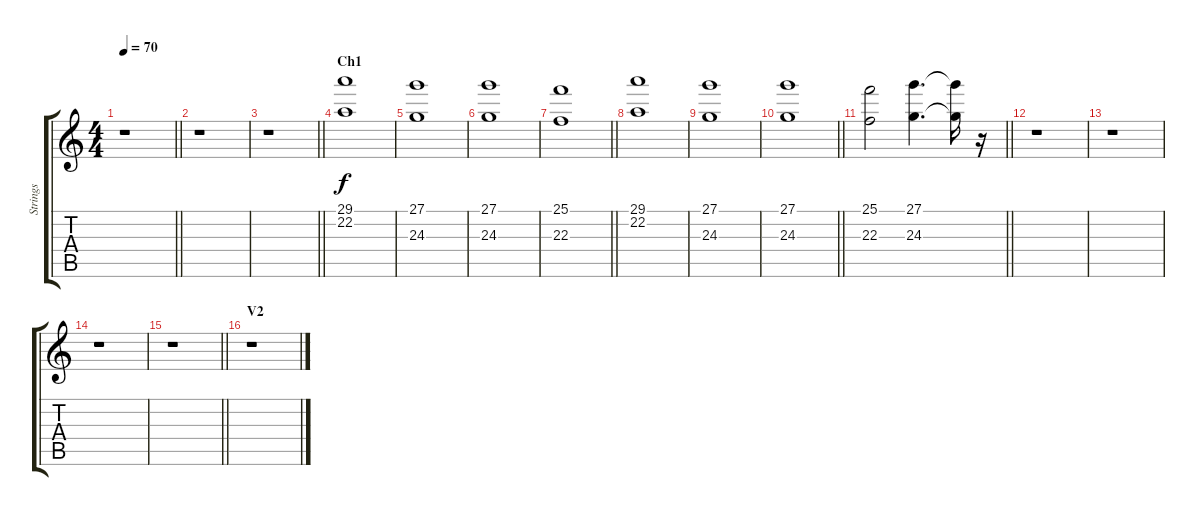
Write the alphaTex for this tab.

\track ("Strings" "Strings") {instrument stringensemble1}
\staff {score tabs}
\tuning (E4 B3 G3 D3 A2 E2) {hide}
\ts (4 4)
\tempo 70
\clef g2
\barLineRight lightlight
\ks c
r.1{dy f} |
\section ("" "")
r.1 |
\barLineRight lightlight
r.1 |
\section ("" "Ch1")
(29.1 22.2).1 |
(27.1 24.3).1 |
(27.1 24.3).1 |
\barLineRight lightlight
(25.1 22.3).1 |
(29.1 22.2).1 |
(27.1 24.3).1 |
\barLineRight lightlight
(27.1 24.3).1 |
\section ("" "")
\barLineRight lightlight
(25.1 22.3).2 (27.1 24.3).4{d} (27.1{t} 24.3{t}).16 r.16 |
\section ("" "")
r.1 |
r.1 |
r.1 |
\barLineRight lightlight
r.1 |
\section ("" "V2")
r.1
